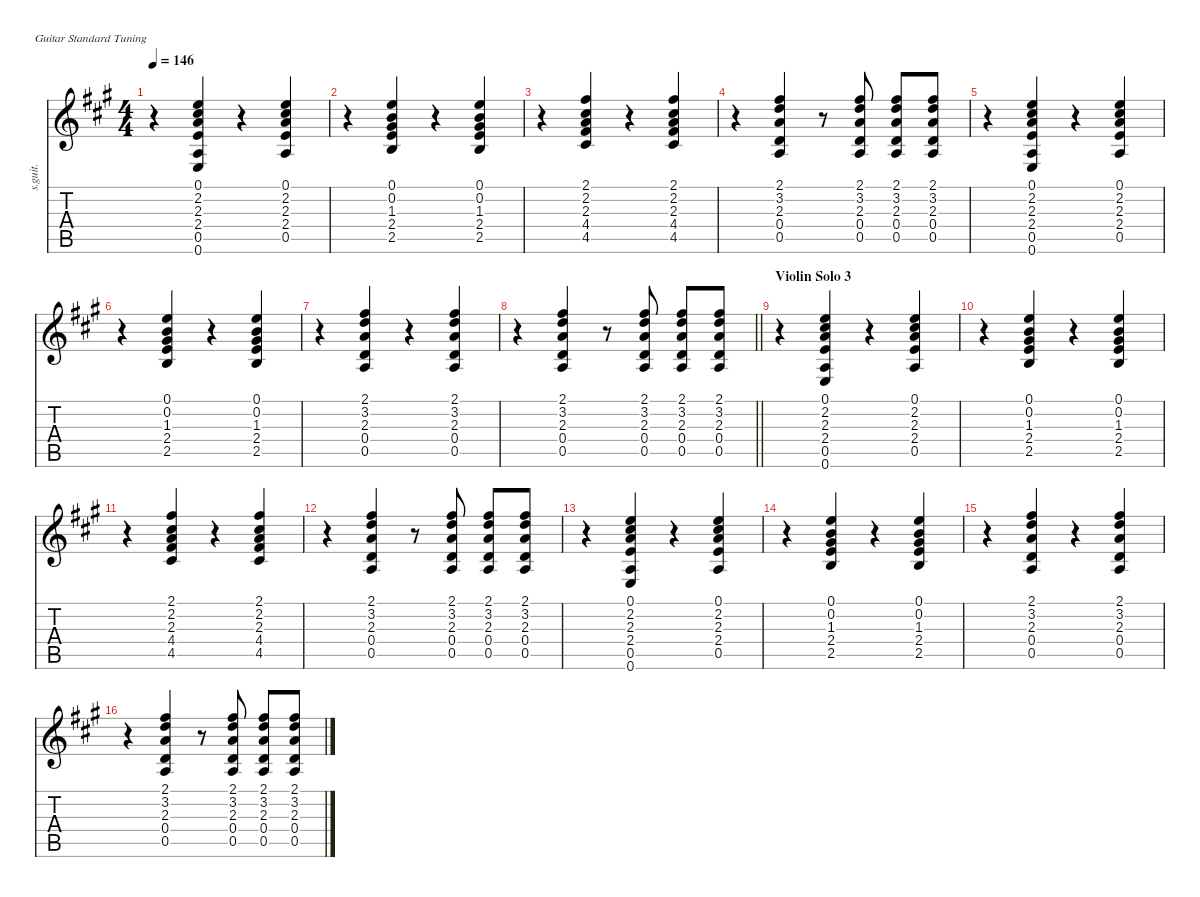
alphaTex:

\defaultSystemsLayout 4
\hideDynamics
\bracketExtendMode nobrackets
\otherSystemsTrackNameOrientation horizontal
\track ("Guitar" "s.guit.") {defaultSystemsLayout 8 instrument acousticguitarsteel}
\staff {score tabs}
\tuning (E4 B3 G3 D3 A2 E2)
\ts (4 4)
\tempo 146
\clef g2
\ks a
r.4{dy f beam Down} (0.1{acc forcenatural} 2.2{acc #} 2.3{acc forcenatural} 2.4{acc forcenatural} 0.5{acc forcenatural} 0.6{acc forcenatural}).4{beam Up} r.4{beam Up} (0.1{acc forcenatural} 2.2{acc #} 2.3{acc forcenatural} 2.4{acc forcenatural} 0.5{acc forcenatural}).4{beam Up} |
r.4{beam Down} (0.1{acc forcenatural} 0.2{acc forcenatural} 1.3{acc #} 2.4{acc forcenatural} 2.5{acc forcenatural}).4{beam Up} r.4{beam Up} (0.1{acc forcenatural} 0.2{acc forcenatural} 1.3{acc #} 2.4{acc forcenatural} 2.5{acc forcenatural}).4{beam Up} |
r.4{beam Down} (2.1{acc #} 2.2{acc #} 2.3{acc forcenatural} 4.4{acc #} 4.5{acc #}).4{beam Up} r.4{beam Up} (2.1{acc #} 2.2{acc #} 2.3{acc forcenatural} 4.4{acc #} 4.5{acc #}).4{beam Up} |
r.4{beam Down} (2.1{acc #} 3.2{acc forcenatural} 2.3{acc forcenatural} 0.4{acc forcenatural} 0.5{acc forcenatural}).4{beam Up} r.8{beam Up} (2.1{acc #} 3.2{acc forcenatural} 2.3{acc forcenatural} 0.4{acc forcenatural} 0.5{acc forcenatural}).8{beam Up} (2.1{acc #} 3.2{acc forcenatural} 2.3{acc forcenatural} 0.4{acc forcenatural} 0.5{acc forcenatural}).8{beam Up} (2.1{acc #} 3.2{acc forcenatural} 2.3{acc forcenatural} 0.4{acc forcenatural} 0.5{acc forcenatural}).8{beam Up} |
r.4{beam Down} (0.1{acc forcenatural} 2.2{acc #} 2.3{acc forcenatural} 2.4{acc forcenatural} 0.5{acc forcenatural} 0.6{acc forcenatural}).4{beam Up} r.4{beam Up} (0.1{acc forcenatural} 2.2{acc #} 2.3{acc forcenatural} 2.4{acc forcenatural} 0.5{acc forcenatural}).4{beam Up} |
r.4{beam Down} (0.1{acc forcenatural} 0.2{acc forcenatural} 1.3{acc #} 2.4{acc forcenatural} 2.5{acc forcenatural}).4{beam Up} r.4{beam Up} (0.1{acc forcenatural} 0.2{acc forcenatural} 1.3{acc #} 2.4{acc forcenatural} 2.5{acc forcenatural}).4{beam Up} |
r.4{beam Down} (2.1{acc #} 3.2{acc forcenatural} 2.3{acc forcenatural} 0.4{acc forcenatural} 0.5{acc forcenatural}).4{beam Up} r.4{beam Up} (2.1{acc #} 3.2{acc forcenatural} 2.3{acc forcenatural} 0.4{acc forcenatural} 0.5{acc forcenatural}).4{beam Up} |
\barLineRight lightlight
r.4{beam Down} (2.1{acc #} 3.2{acc forcenatural} 2.3{acc forcenatural} 0.4{acc forcenatural} 0.5{acc forcenatural}).4{beam Up} r.8{beam Up} (2.1{acc #} 3.2{acc forcenatural} 2.3{acc forcenatural} 0.4{acc forcenatural} 0.5{acc forcenatural}).8{beam Up} (2.1{acc #} 3.2{acc forcenatural} 2.3{acc forcenatural} 0.4{acc forcenatural} 0.5{acc forcenatural}).8{beam Up} (2.1{acc #} 3.2{acc forcenatural} 2.3{acc forcenatural} 0.4{acc forcenatural} 0.5{acc forcenatural}).8{beam Up} |
\section ("" "Violin Solo 3")
r.4{beam Down} (0.1{acc forcenatural} 2.2{acc #} 2.3{acc forcenatural} 2.4{acc forcenatural} 0.5{acc forcenatural} 0.6{acc forcenatural}).4{beam Up} r.4{beam Up} (0.1{acc forcenatural} 2.2{acc #} 2.3{acc forcenatural} 2.4{acc forcenatural} 0.5{acc forcenatural}).4{beam Up} |
r.4{beam Down} (0.1{acc forcenatural} 0.2{acc forcenatural} 1.3{acc #} 2.4{acc forcenatural} 2.5{acc forcenatural}).4{beam Up} r.4{beam Up} (0.1{acc forcenatural} 0.2{acc forcenatural} 1.3{acc #} 2.4{acc forcenatural} 2.5{acc forcenatural}).4{beam Up} |
r.4{beam Down} (2.1{acc #} 2.2{acc #} 2.3{acc forcenatural} 4.4{acc #} 4.5{acc #}).4{beam Up} r.4{beam Up} (2.1{acc #} 2.2{acc #} 2.3{acc forcenatural} 4.4{acc #} 4.5{acc #}).4{beam Up} |
r.4{beam Down} (2.1{acc #} 3.2{acc forcenatural} 2.3{acc forcenatural} 0.4{acc forcenatural} 0.5{acc forcenatural}).4{beam Up} r.8{beam Up} (2.1{acc #} 3.2{acc forcenatural} 2.3{acc forcenatural} 0.4{acc forcenatural} 0.5{acc forcenatural}).8{beam Up} (2.1{acc #} 3.2{acc forcenatural} 2.3{acc forcenatural} 0.4{acc forcenatural} 0.5{acc forcenatural}).8{beam Up} (2.1{acc #} 3.2{acc forcenatural} 2.3{acc forcenatural} 0.4{acc forcenatural} 0.5{acc forcenatural}).8{beam Up} |
r.4{beam Down} (0.1{acc forcenatural} 2.2{acc #} 2.3{acc forcenatural} 2.4{acc forcenatural} 0.5{acc forcenatural} 0.6{acc forcenatural}).4{beam Up} r.4{beam Up} (0.1{acc forcenatural} 2.2{acc #} 2.3{acc forcenatural} 2.4{acc forcenatural} 0.5{acc forcenatural}).4{beam Up} |
r.4{beam Down} (0.1{acc forcenatural} 0.2{acc forcenatural} 1.3{acc #} 2.4{acc forcenatural} 2.5{acc forcenatural}).4{beam Up} r.4{beam Up} (0.1{acc forcenatural} 0.2{acc forcenatural} 1.3{acc #} 2.4{acc forcenatural} 2.5{acc forcenatural}).4{beam Up} |
r.4{beam Down} (2.1{acc #} 3.2{acc forcenatural} 2.3{acc forcenatural} 0.4{acc forcenatural} 0.5{acc forcenatural}).4{beam Up} r.4{beam Up} (2.1{acc #} 3.2{acc forcenatural} 2.3{acc forcenatural} 0.4{acc forcenatural} 0.5{acc forcenatural}).4{beam Up} |
r.4{beam Down} (2.1{acc #} 3.2{acc forcenatural} 2.3{acc forcenatural} 0.4{acc forcenatural} 0.5{acc forcenatural}).4{beam Up} r.8{beam Up} (2.1{acc #} 3.2{acc forcenatural} 2.3{acc forcenatural} 0.4{acc forcenatural} 0.5{acc forcenatural}).8{beam Up} (2.1{acc #} 3.2{acc forcenatural} 2.3{acc forcenatural} 0.4{acc forcenatural} 0.5{acc forcenatural}).8{beam Up} (2.1{acc #} 3.2{acc forcenatural} 2.3{acc forcenatural} 0.4{acc forcenatural} 0.5{acc forcenatural}).8{beam Up}
